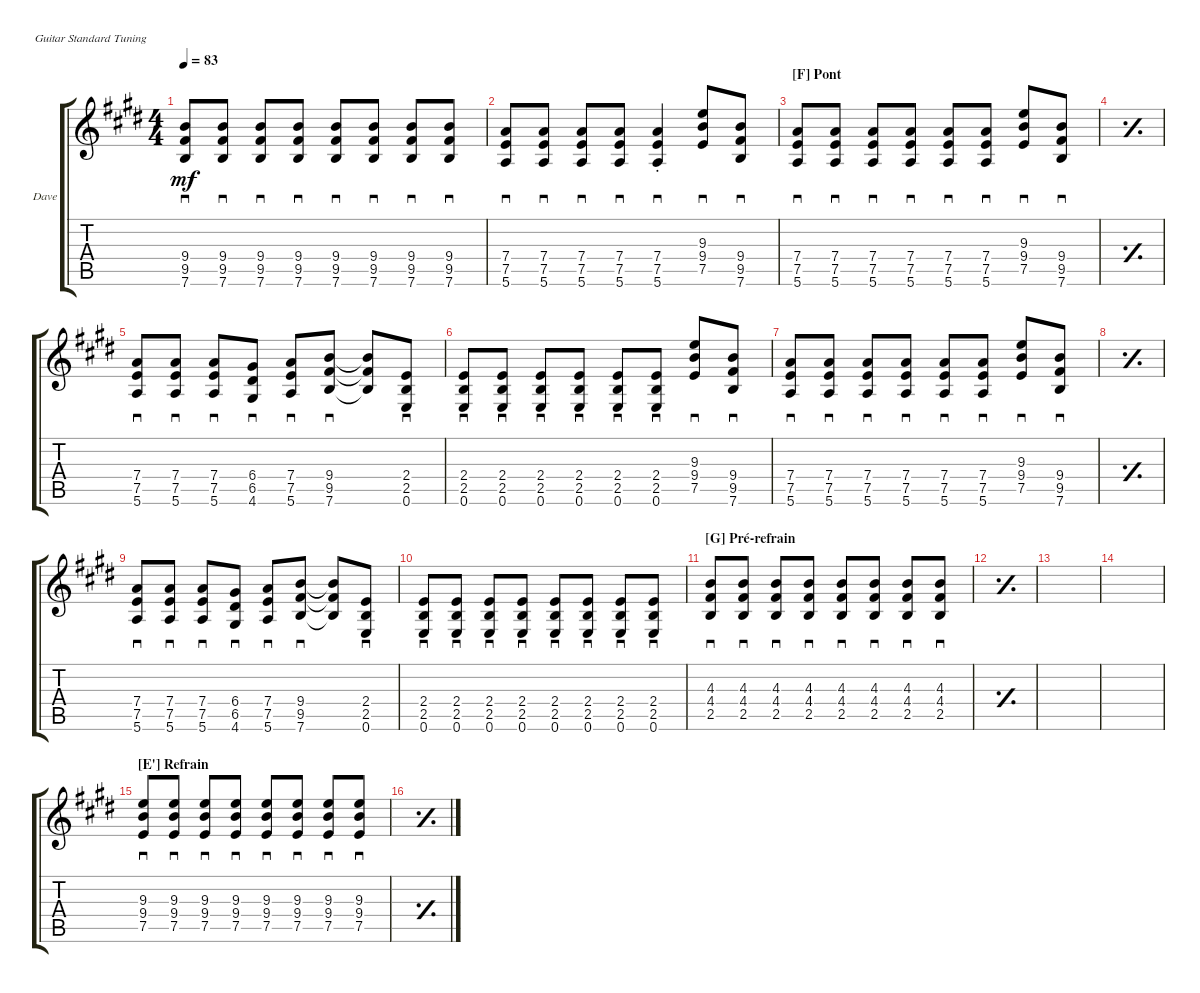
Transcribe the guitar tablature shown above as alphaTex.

\defaultSystemsLayout 4
\bracketExtendMode groupsimilarinstruments
\firstSystemTrackNameOrientation horizontal
\otherSystemsTrackNameOrientation horizontal
\track ("Guitar I - Dave Grohl" "Dave") {instrument overdrivenguitar}
\staff {score tabs}
\tuning (E4 B3 G3 D3 A2 E2)
\ts (4 4)
\tempo 83
\clef g2
\ks e
(7.6 9.5 9.4).8{sd dy mf} (7.6 9.5 9.4).8{sd} (7.6 9.5 9.4).8{sd} (7.6 9.5 9.4).8{sd} (7.6 9.5 9.4).8{sd} (7.6 9.5 9.4).8{sd} (7.6 9.5 9.4).8{sd} (7.6 9.5 9.4).8{sd} |
(7.4 7.5 5.6).8{sd} (7.4 7.5 5.6).8{sd} (7.4 7.5 5.6).8{sd} (7.4 7.5 5.6).8{sd} (7.4{st} 7.5{st} 5.6{st}).4{sd} (9.3 9.4 7.5).8{sd} (7.6 9.5 9.4).8{sd} |
\section ("F" "Pont")
(7.4 7.5 5.6).8{sd} (7.4 7.5 5.6).8{sd} (7.4 7.5 5.6).8{sd} (7.4 7.5 5.6).8{sd} (7.4 7.5 5.6).8{sd} (7.4 7.5 5.6).8{sd} (7.5 9.4 9.3).8{sd} (9.5 9.4 7.6).8{sd} |
\simile simple
|
\simile none
(5.6 7.5 7.4).8{sd} (5.6 7.5 7.4).8{sd} (5.6 7.5 7.4).8{sd} (4.6 6.5 6.4).8{sd} (5.6 7.5 7.4).8{sd} (9.4 9.5 7.6).8{sd} (9.4{t} 9.5{t} 7.6{t}).8 (0.6 2.5 2.4).8{sd} |
(2.4 2.5 0.6).8{sd} (2.4 2.5 0.6).8{sd} (2.4 2.5 0.6).8{sd} (2.4 2.5 0.6).8{sd} (2.4 2.5 0.6).8{sd} (2.4 2.5 0.6).8{sd} (7.5 9.4 9.3).8{sd} (9.4 9.5 7.6).8{sd} |
(7.4 7.5 5.6).8{sd} (7.4 7.5 5.6).8{sd} (7.4 7.5 5.6).8{sd} (7.4 7.5 5.6).8{sd} (7.4 7.5 5.6).8{sd} (7.4 7.5 5.6).8{sd} (7.5 9.4 9.3).8{sd} (9.5 9.4 7.6).8{sd} |
\simile simple
|
\simile none
(5.6 7.5 7.4).8{sd} (5.6 7.5 7.4).8{sd} (5.6 7.5 7.4).8{sd} (4.6 6.5 6.4).8{sd} (5.6 7.5 7.4).8{sd} (9.4 9.5 7.6).8{sd} (9.4{t} 9.5{t} 7.6{t}).8 (0.6 2.5 2.4).8{sd} |
(2.4 2.5 0.6).8{sd} (2.4 2.5 0.6).8{sd} (2.4 2.5 0.6).8{sd} (2.4 2.5 0.6).8{sd} (2.4 2.5 0.6).8{sd} (2.4 2.5 0.6).8{sd} (2.4 2.5 0.6).8{sd} (2.4 2.5 0.6).8{sd} |
\section ("G" "Pré-refrain")
(2.5 4.4 4.3).8{sd} (2.5 4.4 4.3).8{sd} (2.5 4.4 4.3).8{sd} (2.5 4.4 4.3).8{sd} (2.5 4.4 4.3).8{sd} (2.5 4.4 4.3).8{sd} (2.5 4.4 4.3).8{sd} (2.5 4.4 4.3).8{sd} |
\simile simple
|
|
|
\section ("E'" "Refrain")
\simile none
(7.5 9.4 9.3).8{sd} (7.5 9.4 9.3).8{sd} (7.5 9.4 9.3).8{sd} (7.5 9.4 9.3).8{sd} (7.5 9.4 9.3).8{sd} (7.5 9.4 9.3).8{sd} (7.5 9.4 9.3).8{sd} (7.5 9.4 9.3).8{sd} |
\simile simple
